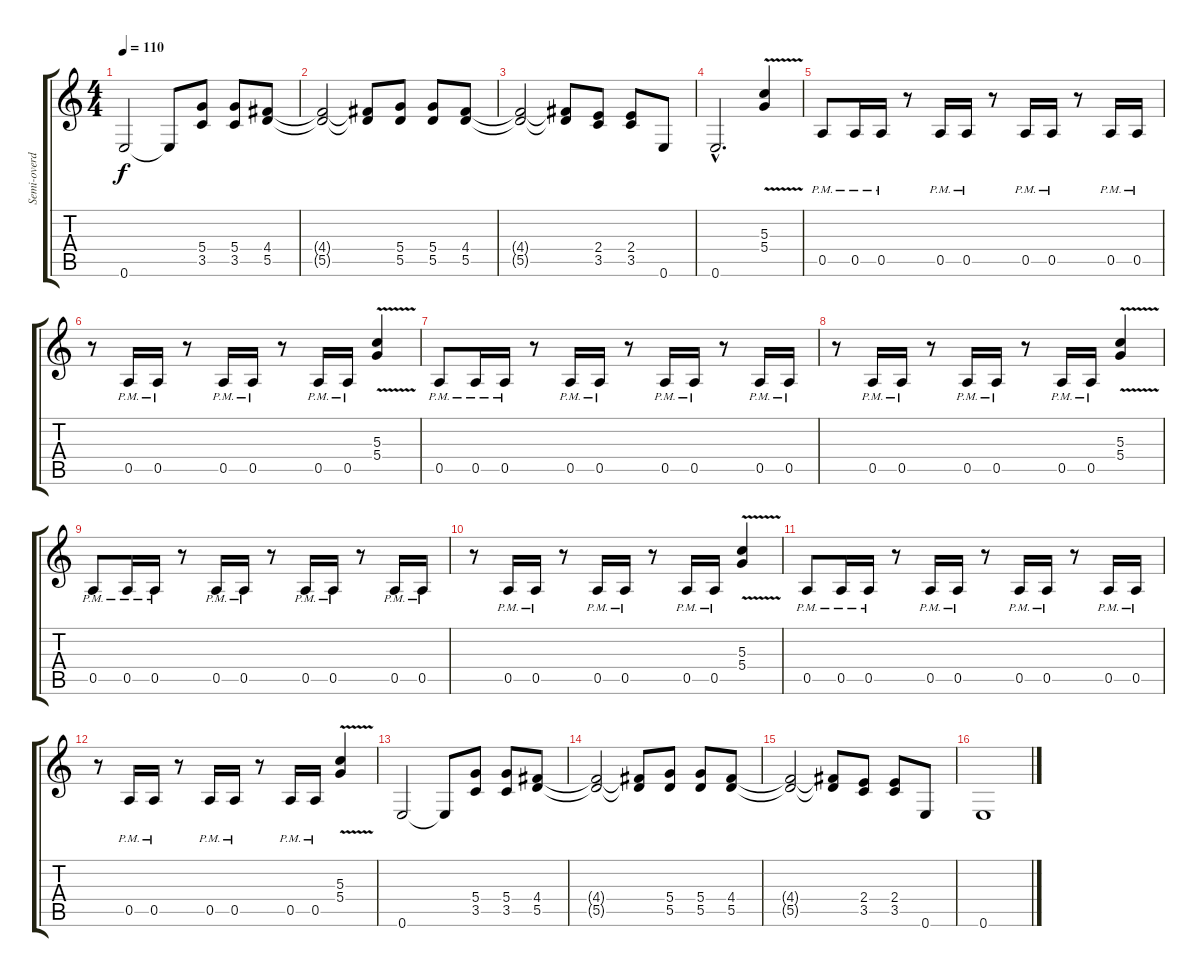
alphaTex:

\track ("Semi-overdrive guit" "Semi-overd") {instrument acousticguitarsteel}
\staff {score tabs}
\tuning (E4 B3 G3 D3 A2 E2) {hide}
\ts (4 4)
\tempo 110
\clef g2
\ks c
0.6.2{dy f} 0.6{t}.8 (5.4 3.5).8 (5.4 3.5).8 (4.4 5.5).8 |
(4.4{t} 5.5{t}).2 (4.4{t} 5.5{t}).8 (5.4 5.5).8 (5.4 5.5).8 (4.4 5.5).8 |
(4.4{t} 5.5{t}).2 (4.4{t} 5.5{t}).8 (2.4 3.5).8 (2.4 3.5).8 0.6.8 |
0.6{hac}.2{d} (5.3{v} 5.4{v}).4 |
0.5{pm}.8 0.5{pm}.16 0.5{pm}.16 r.8 0.5{pm}.16 0.5{pm}.16 r.8 0.5{pm}.16 0.5{pm}.16 r.8 0.5{pm}.16 0.5{pm}.16 |
r.8 0.5{pm}.16 0.5{pm}.16 r.8 0.5{pm}.16 0.5{pm}.16 r.8 0.5{pm}.16 0.5{pm}.16 (5.3{v} 5.4{v}).4 |
0.5{pm}.8 0.5{pm}.16 0.5{pm}.16 r.8 0.5{pm}.16 0.5{pm}.16 r.8 0.5{pm}.16 0.5{pm}.16 r.8 0.5{pm}.16 0.5{pm}.16 |
r.8 0.5{pm}.16 0.5{pm}.16 r.8 0.5{pm}.16 0.5{pm}.16 r.8 0.5{pm}.16 0.5{pm}.16 (5.3{v} 5.4{v}).4 |
0.5{pm}.8 0.5{pm}.16 0.5{pm}.16 r.8 0.5{pm}.16 0.5{pm}.16 r.8 0.5{pm}.16 0.5{pm}.16 r.8 0.5{pm}.16 0.5{pm}.16 |
r.8 0.5{pm}.16 0.5{pm}.16 r.8 0.5{pm}.16 0.5{pm}.16 r.8 0.5{pm}.16 0.5{pm}.16 (5.3{v} 5.4{v}).4 |
0.5{pm}.8 0.5{pm}.16 0.5{pm}.16 r.8 0.5{pm}.16 0.5{pm}.16 r.8 0.5{pm}.16 0.5{pm}.16 r.8 0.5{pm}.16 0.5{pm}.16 |
r.8 0.5{pm}.16 0.5{pm}.16 r.8 0.5{pm}.16 0.5{pm}.16 r.8 0.5{pm}.16 0.5{pm}.16 (5.3{v} 5.4{v}).4 |
0.6.2 0.6{t}.8 (5.4 3.5).8 (5.4 3.5).8 (4.4 5.5).8 |
(4.4{t} 5.5{t}).2 (4.4{t} 5.5{t}).8 (5.4 5.5).8 (5.4 5.5).8 (4.4 5.5).8 |
(4.4{t} 5.5{t}).2 (4.4{t} 5.5{t}).8 (2.4 3.5).8 (2.4 3.5).8 0.6.8 |
0.6.1
